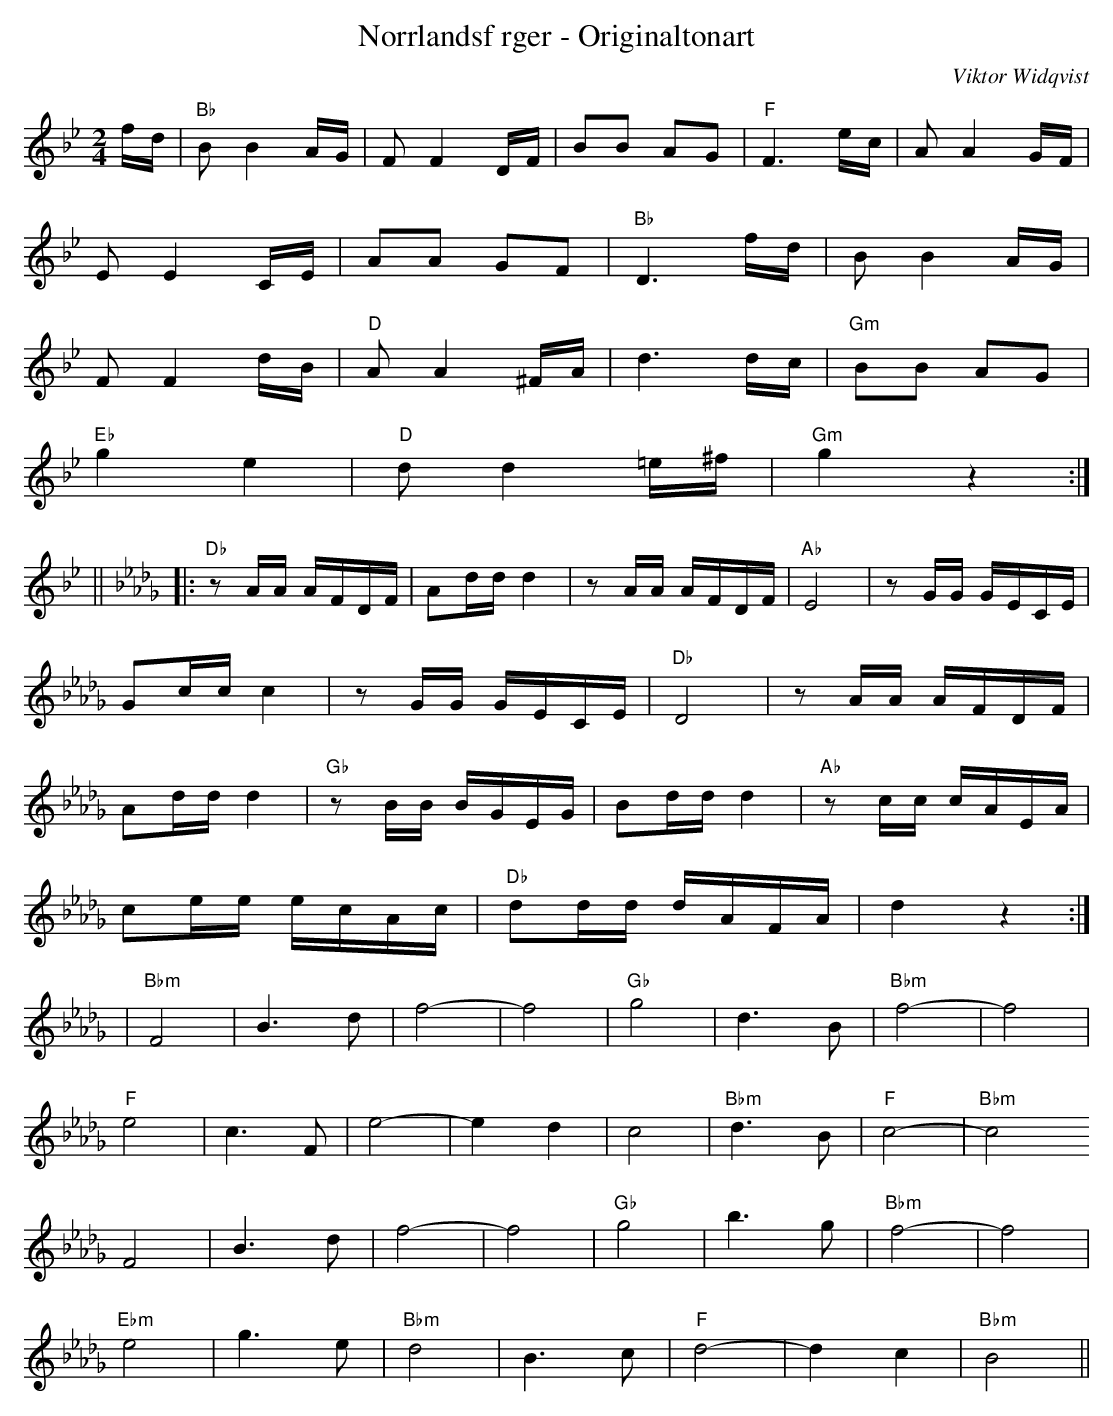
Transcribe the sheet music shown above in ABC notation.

X:1
T:Norrlandsf rger - Originaltonart
M:2/4
C:Viktor Widqvist
L:1/8
K:Bb
f/d/ |"Bb" BB2A/G/ | FF2D/F/ | BB AG | "F"F3e/c/ | AA2G/F/ |
EE2C/E/ | AA GF |"Bb" D3f/d/ | BB2 A/G/ |
FF2d/B/ | "D"AA2^F/A/ | d3d/c/ | "Gm"BB AG |
"Eb"g2 e2 | "D"dd2=e/^f/ | "Gm"g2z2 :|
||
K:Db
|:"Db"zA/A/ A/F/D/F/ | Ad/d/ d2 |zA/A/ A/F/D/F/ | "Ab"E4 |zG/G/ G/E/C/E/ |
Gc/c/ c2 |zG/G/ G/E/C/E/ | "Db"D4 |zA/A/ A/F/D/F/ |
Ad/d/ d2 |"Gb"zB/B/ B/G/E/G/ | Bd/d/ d2 |"Ab"zc/c/ c/A/E/A/ |
ce/e/ e/c/A/c/ | "Db"dd/d/ d/A/F/A/ | d2z2 :|
K:Bbm
|"Bbm"F4 | B2>d2 | f4- |f4| "Gb"g4 | d2>B2 | "Bbm"f4- |f4|
"F"e4 | c2>F2 | e4- | e2 d2 | c4 | "Bbm"d2>B2 | "F"c4- | "Bbm"c4
F4 | B2>d2 | f4- |f4| "Gb"g4 | b2>g2 | "Bbm"f4- |f4|
"Ebm"e4 | g2>e2 | "Bbm"d4 | B2>c2 | "F"d4- | d2 c2 | "Bbm"B4 ||
